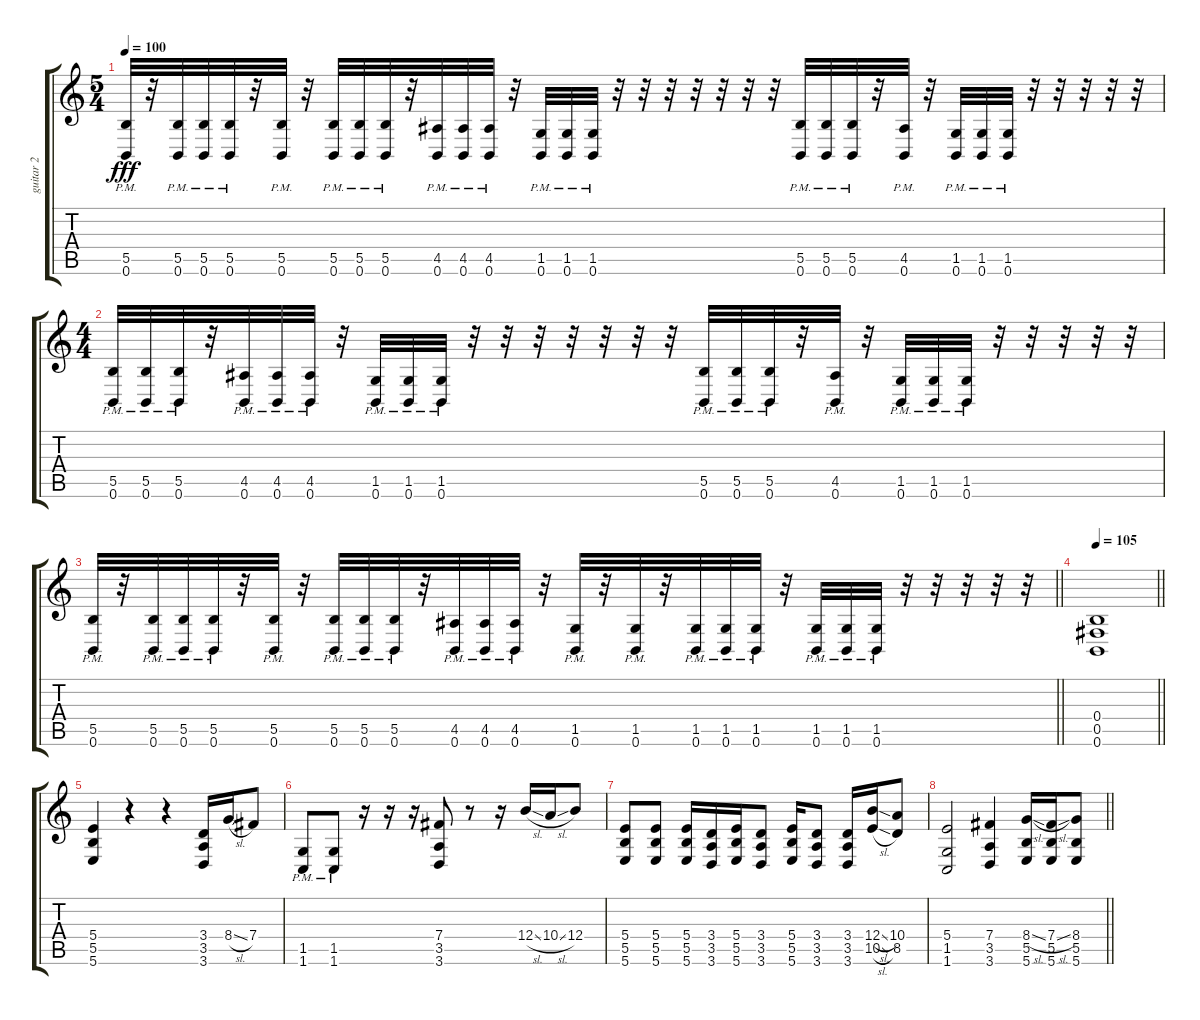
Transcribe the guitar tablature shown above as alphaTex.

\track ("guitar 2" "guitar 2") {instrument distortionguitar}
\staff {score tabs}
\tuning (Db4 Ab3 E3 B2 Gb2 B1) {hide}
\ts (5 4)
\tempo 100
\clef g2
\ks c
(5.5{pm} 0.6{pm}).32{dy fff} r.32 (5.5{pm} 0.6{pm}).32 (5.5{pm} 0.6{pm}).32 (5.5{pm} 0.6{pm}).32 r.32 (5.5{pm} 0.6{pm}).32 r.32 (5.5{pm} 0.6{pm}).32 (5.5{pm} 0.6{pm}).32 (5.5{pm} 0.6{pm}).32 r.32 (4.5{pm} 0.6{pm}).32 (4.5{pm} 0.6{pm}).32 (4.5{pm} 0.6{pm}).32 r.32 (1.5{pm} 0.6{pm}).32 (1.5{pm} 0.6{pm}).32 (1.5{pm} 0.6{pm}).32 r.32 r.32 r.32 r.32 r.32 r.32 r.32 (5.5{pm} 0.6{pm}).32 (5.5{pm} 0.6{pm}).32 (5.5{pm} 0.6{pm}).32 r.32 (4.5{pm} 0.6{pm}).32 r.32 (1.5{pm} 0.6{pm}).32 (1.5{pm} 0.6{pm}).32 (1.5{pm} 0.6{pm}).32 r.32 r.32 r.32 r.32 r.32 |
\ts (4 4)
(5.5{pm} 0.6{pm}).32 (5.5{pm} 0.6{pm}).32 (5.5{pm} 0.6{pm}).32 r.32 (4.5{pm} 0.6{pm}).32 (4.5{pm} 0.6{pm}).32 (4.5{pm} 0.6{pm}).32 r.32 (1.5{pm} 0.6{pm}).32 (1.5{pm} 0.6{pm}).32 (1.5{pm} 0.6{pm}).32 r.32 r.32 r.32 r.32 r.32 r.32 r.32 (5.5{pm} 0.6{pm}).32 (5.5{pm} 0.6{pm}).32 (5.5{pm} 0.6{pm}).32 r.32 (4.5{pm} 0.6{pm}).32 r.32 (1.5{pm} 0.6{pm}).32 (1.5{pm} 0.6{pm}).32 (1.5{pm} 0.6{pm}).32 r.32 r.32 r.32 r.32 r.32 |
\barLineRight lightlight
(5.5{pm} 0.6{pm}).32 r.32 (5.5{pm} 0.6{pm}).32 (5.5{pm} 0.6{pm}).32 (5.5{pm} 0.6{pm}).32 r.32 (5.5{pm} 0.6{pm}).32 r.32 (5.5{pm} 0.6{pm}).32 (5.5{pm} 0.6{pm}).32 (5.5{pm} 0.6{pm}).32 r.32 (4.5{pm} 0.6{pm}).32 (4.5{pm} 0.6{pm}).32 (4.5{pm} 0.6{pm}).32 r.32 (1.5{pm} 0.6{pm}).32 r.32 (1.5{pm} 0.6{pm}).32 r.32 (1.5{pm} 0.6{pm}).32 (1.5{pm} 0.6{pm}).32 (1.5{pm} 0.6{pm}).32 r.32 (1.5{pm} 0.6{pm}).32 (1.5{pm} 0.6{pm}).32 (1.5{pm} 0.6{pm}).32 r.32 r.32 r.32 r.32 r.32 |
\section ("" "")
\tempo 105
\barLineRight lightlight
(0.4 0.5 0.6).1 |
\section ("" "")
(5.4 5.5 5.6).4 r.4 r.4 (3.4 3.5 3.6).16 8.4{sl}.16 7.4.8 |
(1.5{pm} 1.6{pm}).8 (1.5{pm} 1.6{pm}).8 r.16 r.16 r.16 (7.4 3.5 3.6).8 r.8 r.16 12.4{sl}.16 10.4{sl}.16 12.4.8 |
(5.4 5.5 5.6).8 (5.4 5.5 5.6).8 (5.4 5.5 5.6).16 (3.4 3.5 3.6).16 (5.4 5.5 5.6).16 (3.4 3.5 3.6).8 (5.4 5.5 5.6).16 (3.4 3.5 3.6).8 (3.4 3.5 3.6).16 (12.4{sl} 10.5{sl}).16 (10.4 8.5).8 |
\barLineRight lightlight
(5.4 1.5 1.6).2 (7.4 3.5 3.6).4 (8.4{sl} 5.5 5.6).16 (7.4{sl} 5.5 5.6).16 (8.4 5.5 5.6).8
